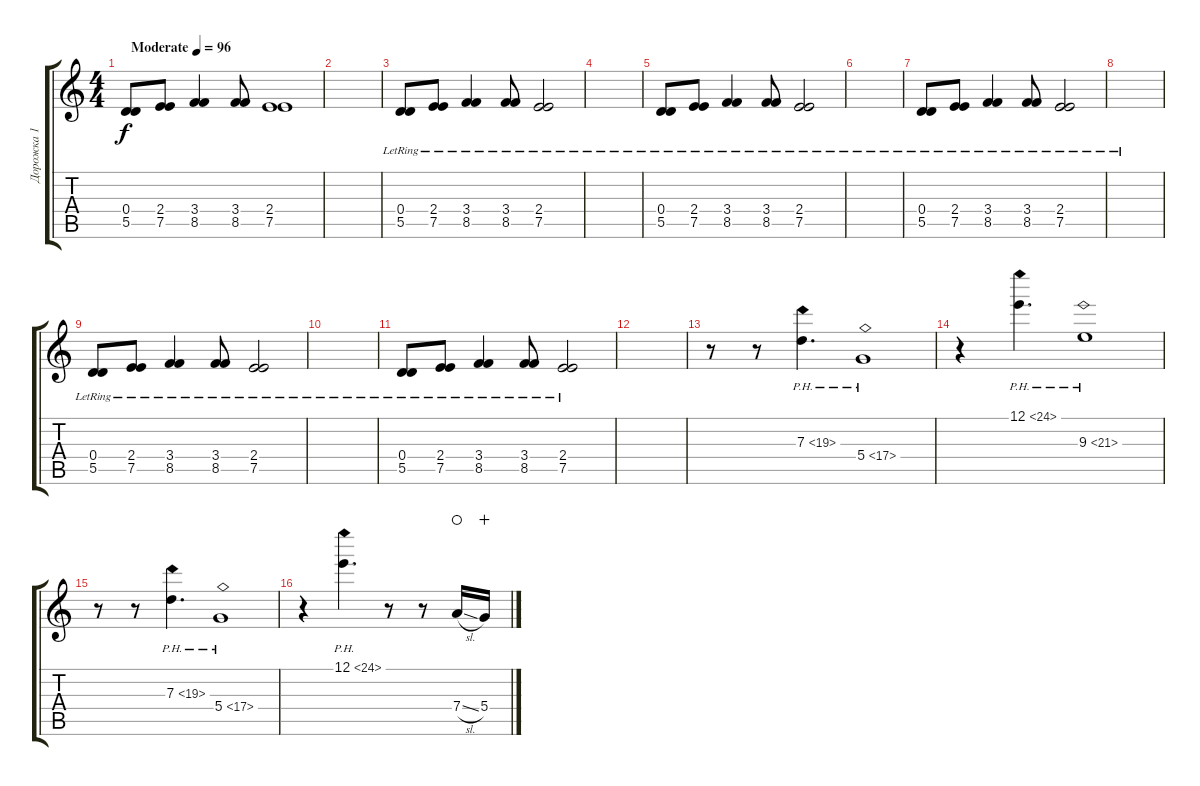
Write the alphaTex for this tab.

\track ("Дорожка 1" "Дорожка 1") {instrument electricguitarjazz}
\staff {score tabs}
\tuning (E4 B3 G3 D3 A2 E2) {hide}
\ts (4 4)
\tempo (96 "Moderate")
\clef g2
\ks c
(0.4 5.5).8{dy f instrument electricguitarjazz} (2.4 7.5).8 (3.4 8.5).4 (3.4 8.5).8 (2.4 7.5).1 |
|
(0.4 5.5{lr}).8 (2.4 7.5{lr}).8 (3.4 8.5{lr}).4 (3.4 8.5{lr}).8 (2.4 7.5{lr}).2 |
|
(0.4 5.5{lr}).8 (2.4 7.5{lr}).8 (3.4 8.5{lr}).4 (3.4 8.5{lr}).8 (2.4 7.5{lr}).2 |
|
(0.4 5.5{lr}).8 (2.4 7.5{lr}).8 (3.4 8.5{lr}).4 (3.4 8.5{lr}).8 (2.4 7.5{lr}).2 |
|
(0.4 5.5{lr}).8 (2.4 7.5{lr}).8 (3.4 8.5{lr}).4 (3.4 8.5{lr}).8 (2.4 7.5{lr}).2 |
|
(0.4 5.5{lr}).8 (2.4 7.5{lr}).8 (3.4 8.5{lr}).4 (3.4 8.5{lr}).8 (2.4 7.5{lr}).2 |
|
r.8 r.8 7.3{ph 12}.4{d} 5.4{ph 12}.1 |
r.4 12.1{ph 12}.4{d} 9.3{ph 12}.1 |
r.8 r.8 7.3{ph 12}.4{d} 5.4{ph 12}.1 |
r.4 12.1{ph 12}.4{d} r.8 r.8 7.4{sl}.16{waho} 5.4.16{wahc}
